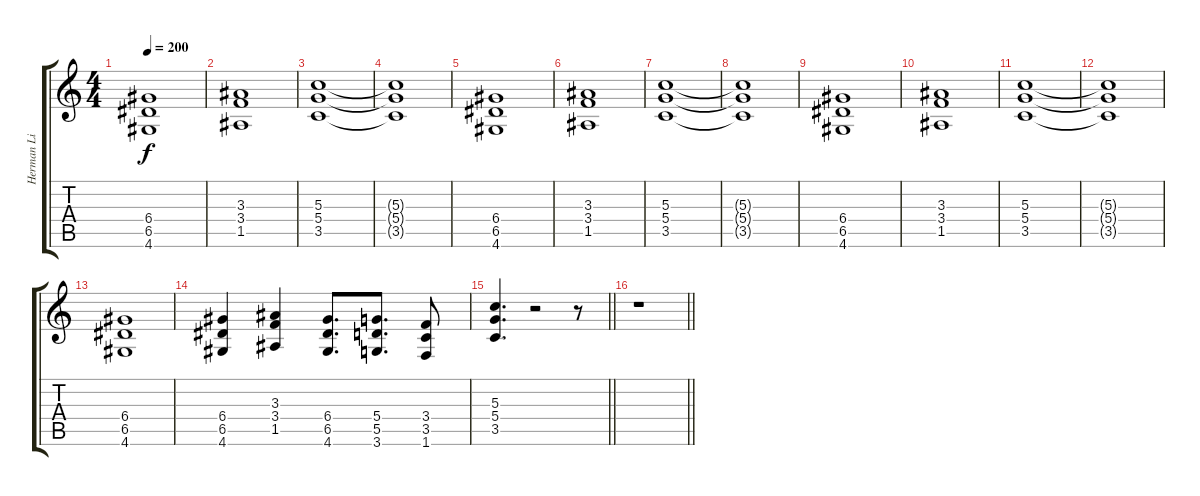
\track ("Herman Li (Rythm Guitar)" "Herman Li ") {instrument overdrivenguitar}
\staff {score tabs}
\tuning (E4 B3 G3 D3 A2 E2) {hide}
\ts (4 4)
\tempo 200
\clef g2
\ks aminor
(6.4 6.5 4.6).1{dy f} |
(3.3 3.4 1.5).1 |
(5.3 5.4 3.5).1 |
(5.3{t} 5.4{t} 3.5{t}).1 |
(6.4 6.5 4.6).1 |
(3.3 3.4 1.5).1 |
(5.3 5.4 3.5).1 |
(5.3{t} 5.4{t} 3.5{t}).1 |
(6.4 6.5 4.6).1 |
(3.3 3.4 1.5).1 |
(5.3 5.4 3.5).1 |
(5.3{t} 5.4{t} 3.5{t}).1 |
(6.4 6.5 4.6).1 |
(6.4 6.5 4.6).4 (3.3 3.4 1.5).4 (6.4 6.5 4.6).8{d} (5.4 5.5 3.6).8{d} (3.4 3.5 1.6).8 |
\barLineRight lightlight
(5.3 5.4 3.5).4{d} r.2 r.8 |
\barLineRight lightlight
r.1
